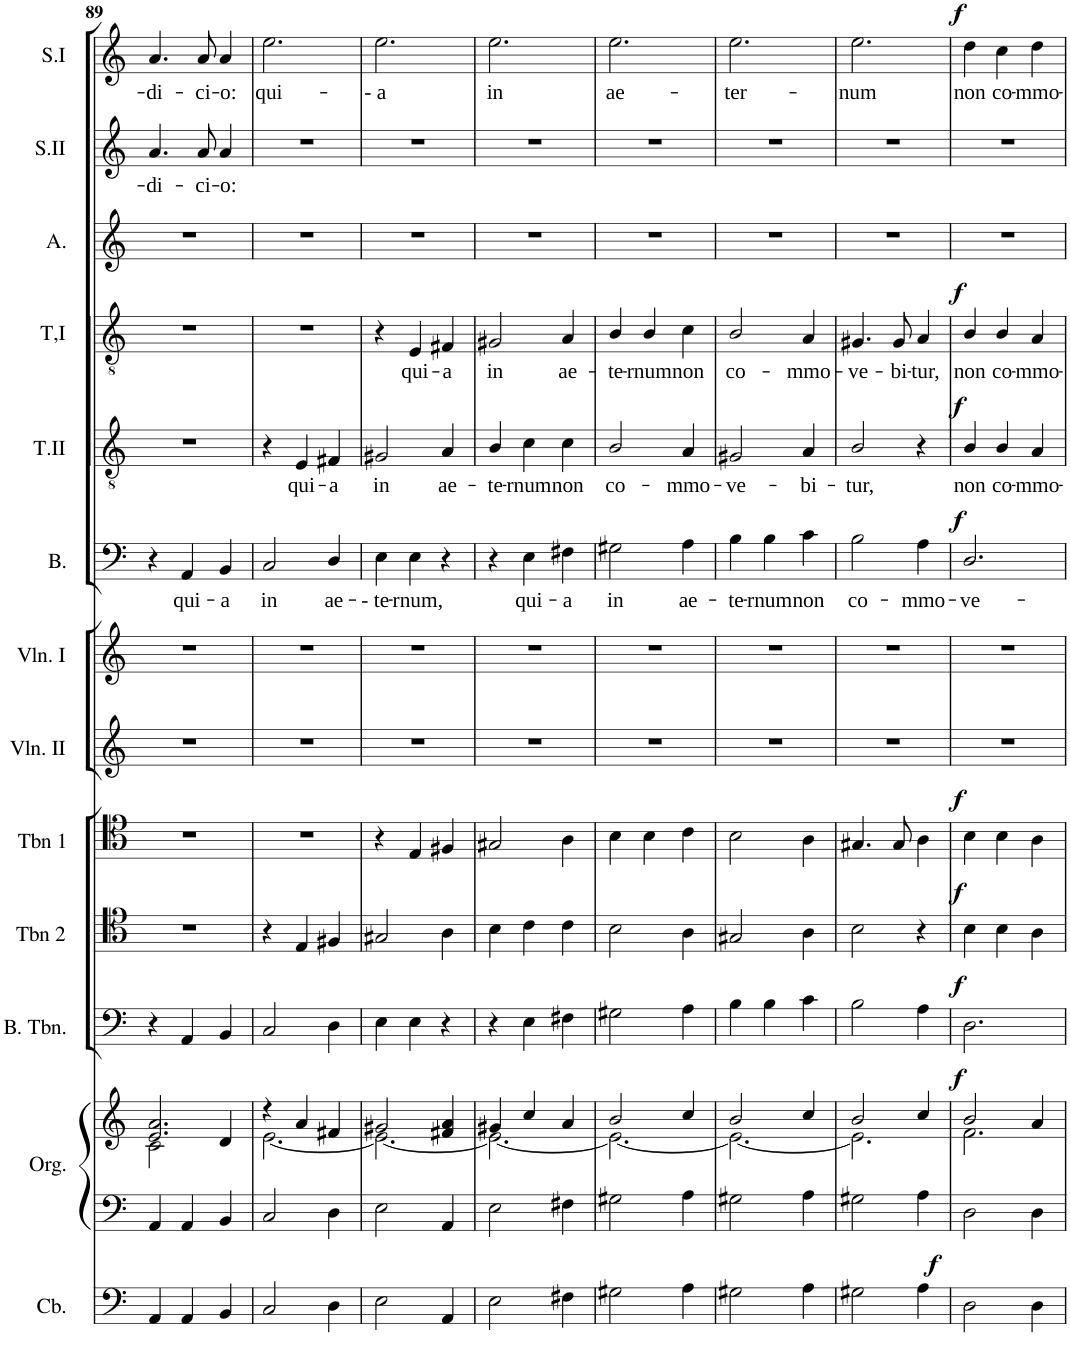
**kern	**dynam	**kern	**kern	**dynam	**kern	**dynam	**kern	**dynam	**kern	**dynam	**kern	**kern	**kern	**text	**dynam	**kern	**text	**dynam	**kern	**text	**dynam	**kern	**kern	**text	**kern	**text	**dynam
*part13	*part13	*part12	*part12	*part12	*part11	*part11	*part10	*part10	*part9	*part9	*part8	*part7	*part6	*part6	*part6	*part5	*part5	*part5	*part4	*part4	*part4	*part3	*part2	*part2	*part1	*part1	*part1
*staff14	*staff14	*staff13	*staff12	*staff12/13	*staff11	*staff11	*staff10	*staff10	*staff9	*staff9	*staff8	*staff7	*staff6	*staff6	*staff6	*staff5	*staff5	*staff5	*staff4	*staff4	*staff4	*staff3	*staff2	*staff2	*staff1	*staff1	*staff1
*I"Contrebasse	*	*I"Orgue	*	*	*I"Bass Trombone  or Violincello *	*	*I"Trombone 2   or Viola *	*	*I"Trombone 1  or Viola *	*	*I"Violin II	*I"Violin I	*I"Bass	*	*	*I"Tenor II	*	*	*I"Tenor I	*	*	*I"Alto	*I"Soprano II	*	*I"Soprano I	*	*
*I'Cb.	*	*I'Org.	*	*	*I'B. Tbn.	*	*I'Tbn 2	*	*I'Tbn 1	*	*I'Vln. II	*I'Vln. I	*I'B.	*	*	*I'T.II	*	*	*I'T,I	*	*	*I'A.	*I'S.II	*	*I'S.I	*	*
!!LO:PB:g=z
*clefF4	*	*clefF4	*clefG2	*	*clefF4	*	*clefC4	*	*clefC4	*	*clefG2	*clefG2	*clefF4	*	*	*clefGv2	*	*	*clefGv2	*	*	*clefG2	*clefG2	*	*clefG2	*	*
*Trd7c12	*	*	*	*	*	*	*	*	*	*	*	*	*	*	*	*Trd7c12	*	*	*Trd7c12	*	*	*	*	*	*	*	*
*k[]	*	*k[]	*k[]	*	*k[]	*	*k[]	*	*k[]	*	*k[]	*k[]	*k[]	*	*	*k[]	*	*	*k[]	*	*	*k[]	*k[]	*	*k[]	*	*
*M3/4	*	*M3/4	*M3/4	*	*M3/4	*	*M3/4	*	*M3/4	*	*M3/4	*M3/4	*M3/4	*	*	*M3/4	*	*	*M3/4	*	*	*M3/4	*M3/4	*	*M3/4	*	*
=89	=89	=89	=89	=89	=89	=89	=89	=89	=89	=89	=89	=89	=89	=89	=89	=89	=89	=89	=89	=89	=89	=89	=89	=89	=89	=89	=89
*	*	*	*^	*	*	*	*	*	*	*	*	*	*	*	*	*	*	*	*	*	*	*	*	*	*	*	*
!	!	!	!	!	!	!	!	!	!	!	!	!	!	!	!	!	!	!	!	!	!	!	!	!	!LO:LY:b	!	!LO:LY:b	!
4AA/	.	4AA/	2.e/ 2.a/	2c\	.	4r	.	2.r	.	2.r	.	2.r	2.r	4r	.	.	2.r	.	.	2.r	.	.	2.r	4.a/	-di-	4.a/	-di-	.
!	!	!	!	!	!	!	!	!	!	!	!	!	!	!	!LO:LY:b	!	!	!	!	!	!	!	!	!	!	!	!	!
4AA/	.	4AA/	.	.	.	4AA/	.	.	.	.	.	.	.	4AA/	qui-	.	.	.	.	.	.	.	.	.	.	.	.	.
!	!	!	!	!	!	!	!	!	!	!	!	!	!	!	!	!	!	!	!	!	!	!	!	!	!LO:LY:b	!	!LO:LY:b	!
.	.	.	.	.	.	.	.	.	.	.	.	.	.	.	.	.	.	.	.	.	.	.	.	8a/	-ci-	8a/	-ci-	.
!	!	!	!	!	!	!	!	!	!	!	!	!	!	!	!LO:LY:b	!	!	!	!	!	!	!	!	!	!LO:LY:b	!	!LO:LY:b	!
4BB/	.	4BB/	.	4d/	.	4BB/	.	.	.	.	.	.	.	4BB/	-a	.	.	.	.	.	.	.	.	4a/	-o:	4a/	-o:	.
=90	=90	=90	=90	=90	=90	=90	=90	=90	=90	=90	=90	=90	=90	=90	=90	=90	=90	=90	=90	=90	=90	=90	=90	=90	=90	=90	=90	=90
!	!	!	!	!	!	!	!	!	!	!	!	!	!	!	!LO:LY:b	!	!	!	!	!	!	!	!	!	!	!	!LO:LY:b	!
2C/	.	2C/	4r	[2.e\	.	2C/	.	4r	.	2.r	.	2.r	2.r	2C/	in	.	4r	.	.	2.r	.	.	2.r	2.r	.	2.ee\	qui-	.
!	!	!	!	!	!	!	!	!	!	!	!	!	!	!	!	!	!	!LO:LY:b	!	!	!	!	!	!	!	!	!	!
.	.	.	4a/	.	.	.	.	4E/	.	.	.	.	.	.	.	.	4E/	qui-	.	.	.	.	.	.	.	.	.	.
!	!	!	!	!	!	!	!	!	!	!	!	!	!	!	!LO:LY:b	!	!	!LO:LY:b	!	!	!	!	!	!	!	!	!	!
4D\	.	4D\	4f#X/	.	.	4D\	.	4F#X/	.	.	.	.	.	4D/	ae-	.	4F#X/	-a	.	.	.	.	.	.	.	.	.	.
=91	=91	=91	=91	=91	=91	=91	=91	=91	=91	=91	=91	=91	=91	=91	=91	=91	=91	=91	=91	=91	=91	=91	=91	=91	=91	=91	=91	=91
!	!	!	!	!	!	!	!	!	!	!	!	!	!	!	!LO:LY:b	!	!	!LO:LY:b	!	!	!	!	!	!	!	!	!LO:LY:b	!
2E\	.	2E\	2g#X/	2.e\_	.	4E\	.	2G#X/	.	4r	.	2.r	2.r	4E\	-- te-	.	2G#X/	in	.	4r	.	.	2.r	2.r	.	2.ee\	-- a	.
!	!	!	!	!	!	!	!	!	!	!	!	!	!	!	!LO:LY:b	!	!	!	!	!	!LO:LY:b	!	!	!	!	!	!	!
.	.	.	.	.	.	4E\	.	.	.	4E/	.	.	.	4E\	-rnum,	.	.	.	.	4E/	qui-	.	.	.	.	.	.	.
!	!	!	!	!	!	!	!	!	!	!	!	!	!	!	!	!	!	!LO:LY:b	!	!	!LO:LY:b	!	!	!	!	!	!	!
4AA/	.	4AA/	4f#X/ 4a/	.	.	4r	.	4A\	.	4F#X/	.	.	.	4r	.	.	4A/	ae-	.	4F#X/	-a	.	.	.	.	.	.	.
=92	=92	=92	=92	=92	=92	=92	=92	=92	=92	=92	=92	=92	=92	=92	=92	=92	=92	=92	=92	=92	=92	=92	=92	=92	=92	=92	=92	=92
!	!	!	!	!	!	!	!	!	!	!	!	!	!	!	!	!	!	!LO:LY:b	!	!	!LO:LY:b	!	!	!	!	!	!LO:LY:b	!
2E\	.	2E\	4g#X/	2.e\_	.	4r	.	4B\	.	2G#X/	.	2.r	2.r	4r	.	.	4B/	-te-	.	2G#X/	in	.	2.r	2.r	.	2.ee\	in	.
!	!	!	!	!	!	!	!	!	!	!	!	!	!	!	!LO:LY:b	!	!	!LO:LY:b	!	!	!	!	!	!	!	!	!	!
.	.	.	4cc/	.	.	4E\	.	4c\	.	.	.	.	.	4E\	qui-	.	4c\	-rnum	.	.	.	.	.	.	.	.	.	.
!	!	!	!	!	!	!	!	!	!	!	!	!	!	!	!LO:LY:b	!	!	!LO:LY:b	!	!	!LO:LY:b	!	!	!	!	!	!	!
4F#X\	.	4F#X\	4a/	.	.	4F#X\	.	4c\	.	4A\	.	.	.	4F#X\	-a	.	4c\	non	.	4A/	ae-	.	.	.	.	.	.	.
=93	=93	=93	=93	=93	=93	=93	=93	=93	=93	=93	=93	=93	=93	=93	=93	=93	=93	=93	=93	=93	=93	=93	=93	=93	=93	=93	=93	=93
!	!	!	!	!	!	!	!	!	!	!	!	!	!	!	!LO:LY:b	!	!	!LO:LY:b	!	!	!LO:LY:b	!	!	!	!	!	!LO:LY:b	!
2G#X\	.	2G#X\	2b/	2.e\_	.	2G#X\	.	2B\	.	4B\	.	2.r	2.r	2G#X\	in	.	2B/	co-	.	4B/	-te-	.	2.r	2.r	.	2.ee\	ae-	.
!	!	!	!	!	!	!	!	!	!	!	!	!	!	!	!	!	!	!	!	!	!LO:LY:b	!	!	!	!	!	!	!
.	.	.	.	.	.	.	.	.	.	4B\	.	.	.	.	.	.	.	.	.	4B/	-rnum	.	.	.	.	.	.	.
!	!	!	!	!	!	!	!	!	!	!	!	!	!	!	!LO:LY:b	!	!	!LO:LY:b	!	!	!LO:LY:b	!	!	!	!	!	!	!
4A\	.	4A\	4cc/	.	.	4A\	.	4A\	.	4c\	.	.	.	4A\	ae-	.	4A/	-mmo-	.	4c\	non	.	.	.	.	.	.	.
=94	=94	=94	=94	=94	=94	=94	=94	=94	=94	=94	=94	=94	=94	=94	=94	=94	=94	=94	=94	=94	=94	=94	=94	=94	=94	=94	=94	=94
!	!	!	!	!	!	!	!	!	!	!	!	!	!	!	!LO:LY:b	!	!	!LO:LY:b	!	!	!LO:LY:b	!	!	!	!	!	!LO:LY:b	!
2G#X\	.	2G#X\	2b/	2.e\_	.	4B\	.	2G#X/	.	2B\	.	2.r	2.r	4B\	-te-	.	2G#X/	-ve-	.	2B/	co-	.	2.r	2.r	.	2.ee\	-ter-	.
!	!	!	!	!	!	!	!	!	!	!	!	!	!	!	!LO:LY:b	!	!	!	!	!	!	!	!	!	!	!	!	!
.	.	.	.	.	.	4B\	.	.	.	.	.	.	.	4B\	-rnum	.	.	.	.	.	.	.	.	.	.	.	.	.
!	!	!	!	!	!	!	!	!	!	!	!	!	!	!	!LO:LY:b	!	!	!LO:LY:b	!	!	!LO:LY:b	!	!	!	!	!	!	!
4A\	.	4A\	4cc/	.	.	4c\	.	4A\	.	4A\	.	.	.	4c\	non	.	4A/	-bi-	.	4A/	-mmo-	.	.	.	.	.	.	.
=95	=95	=95	=95	=95	=95	=95	=95	=95	=95	=95	=95	=95	=95	=95	=95	=95	=95	=95	=95	=95	=95	=95	=95	=95	=95	=95	=95	=95
!	!	!	!	!	!	!	!	!	!	!	!	!	!	!	!LO:LY:b	!	!	!LO:LY:b	!	!	!LO:LY:b	!	!	!	!	!	!LO:LY:b	!
2G#X\	.	2G#X\	2b/	2.e\]	.	2B\	.	2B\	.	4.G#X/	.	2.r	2.r	2B\	co-	.	2B/	-tur,	.	4.G#X/	-ve-	.	2.r	2.r	.	2.ee\	-num	.
!	!	!	!	!	!	!	!	!	!	!	!	!	!	!	!	!	!	!	!	!	!LO:LY:b	!	!	!	!	!	!	!
.	.	.	.	.	.	.	.	.	.	8G#/	.	.	.	.	.	.	.	.	.	8G#/	-bi-	.	.	.	.	.	.	.
!	!LO:DY:a	!	!	!	!	!	!	!	!	!	!	!	!	!	!LO:LY:b	!	!	!	!	!	!LO:LY:b	!	!	!	!	!	!	!
4A\	f	4A\	4cc/	.	.	4A\	.	4r	.	4A\	.	.	.	4A\	-mmo-	.	4r	.	.	4A/	-tur,	.	.	.	.	.	.	.
=96	=96	=96	=96	=96	=96	=96	=96	=96	=96	=96	=96	=96	=96	=96	=96	=96	=96	=96	=96	=96	=96	=96	=96	=96	=96	=96	=96	=96
!	!	!	!	!	!LO:DY:a	!	!LO:DY:a	!	!LO:DY:a	!	!LO:DY:a	!	!	!	!LO:LY:b	!LO:DY:a	!	!LO:LY:b	!LO:DY:a	!	!LO:LY:b	!LO:DY:a	!	!	!	!	!LO:LY:b	!LO:DY:a
2D\	.	2D\	2b/	2.f\	f	2.D\	f	4B\	f	4B\	f	2.r	2.r	2.D/	-ve-	f	4B/	non	f	4B/	non	f	2.r	2.r	.	4dd\	non	f
!	!	!	!	!	!	!	!	!	!	!	!	!	!	!	!	!	!	!LO:LY:b	!	!	!LO:LY:b	!	!	!	!	!	!LO:LY:b	!
.	.	.	.	.	.	.	.	4B\	.	4B\	.	.	.	.	.	.	4B/	co-	.	4B/	co-	.	.	.	.	4cc\	co-	.
!	!	!	!	!	!	!	!	!	!	!	!	!	!	!	!	!	!	!LO:LY:b	!	!	!LO:LY:b	!	!	!	!	!	!LO:LY:b	!
4D\	.	4D\	4a/	.	.	.	.	4A\	.	4A\	.	.	.	.	.	.	4A/	-mmo-	.	4A/	-mmo-	.	.	.	.	4dd\	-mmo-	.
*	*	*	*v	*v	*	*	*	*	*	*	*	*	*	*	*	*	*	*	*	*	*	*	*	*	*	*	*	*
=	=	=	=	=	=	=	=	=	=	=	=	=	=	=	=	=	=	=	=	=	=	=	=	=	=	=	=
*-	*-	*-	*-	*-	*-	*-	*-	*-	*-	*-	*-	*-	*-	*-	*-	*-	*-	*-	*-	*-	*-	*-	*-	*-	*-	*-	*-
